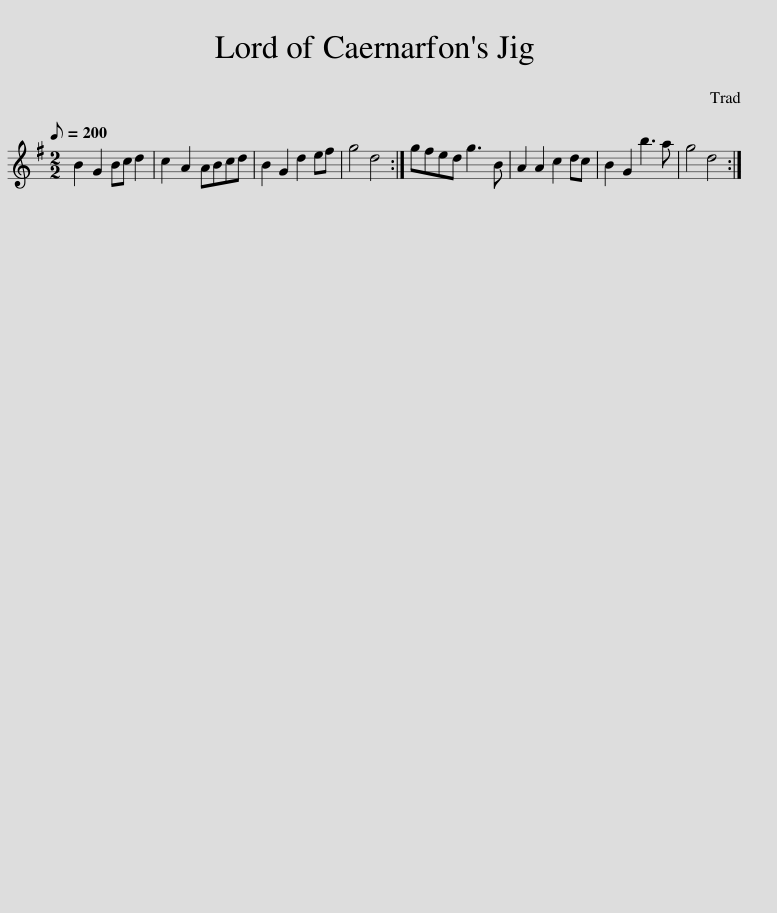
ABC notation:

X:1
L:1/8
Q:1/8=200
M:2/2
I:linebreak $
K:G
V:1 treble
V:1
 B2 G2 Bc d2 | c2 A2 ABcd | B2 G2 d2 ef | g4 d4 :| gfed g3 B | %5
 A2 A2 c2 dc | B2 G2 b3 a | g4 d4 :| %8
